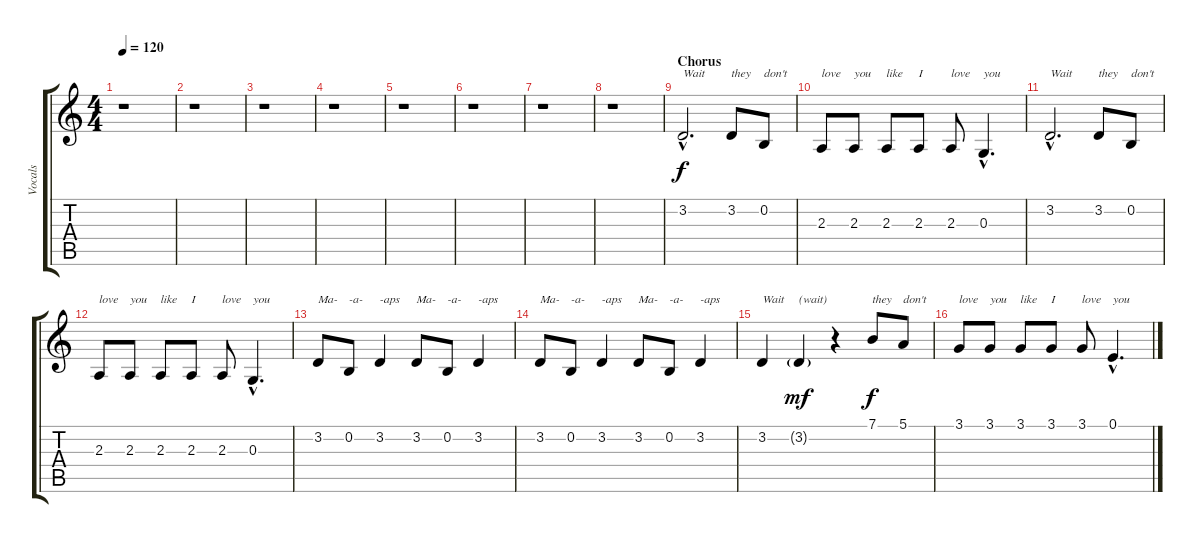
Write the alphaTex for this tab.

\track ("Vocals" "Vocals") {instrument lead2sawtooth}
\staff {score tabs}
\tuning (E4 B3 G3 D3 A2 E2) {hide}
\ts (4 4)
\tempo 120
\clef g2
\ks c
r.1{dy f} |
r.1 |
r.1 |
r.1 |
r.1 |
r.1 |
r.1 |
r.1 |
\section ("" "Chorus")
3.2{hac}.2{d txt "Wait"} 3.2.8{txt "they"} 0.2.8{txt "don't"} |
2.3.8{txt "love"} 2.3.8{txt "you"} 2.3.8{txt "like"} 2.3.8{txt "I"} 2.3.8{txt "love"} 0.3{hac}.4{d txt "you"} |
3.2{hac}.2{d txt "Wait"} 3.2.8{txt "they"} 0.2.8{txt "don't"} |
2.3.8{txt "love"} 2.3.8{txt "you"} 2.3.8{txt "like"} 2.3.8{txt "I"} 2.3.8{txt "love"} 0.3{hac}.4{d txt "you"} |
3.2.8{txt "Ma-"} 0.2.8{txt "-a-"} 3.2.4{txt "-aps"} 3.2.8{txt "Ma-"} 0.2.8{txt "-a-"} 3.2.4{txt "-aps"} |
3.2.8{txt "Ma-"} 0.2.8{txt "-a-"} 3.2.4{txt "-aps"} 3.2.8{txt "Ma-"} 0.2.8{txt "-a-"} 3.2.4{txt "-aps"} |
3.2.4{txt "Wait"} 3.2{g}.4{txt "(wait)" dy mf} r.4 7.1.8{txt "they" dy f} 5.1.8{txt "don't"} |
3.1.8{txt "love"} 3.1.8{txt "you"} 3.1.8{txt "like"} 3.1.8{txt "I"} 3.1.8{txt "love"} 0.1{hac}.4{d txt "you"}
